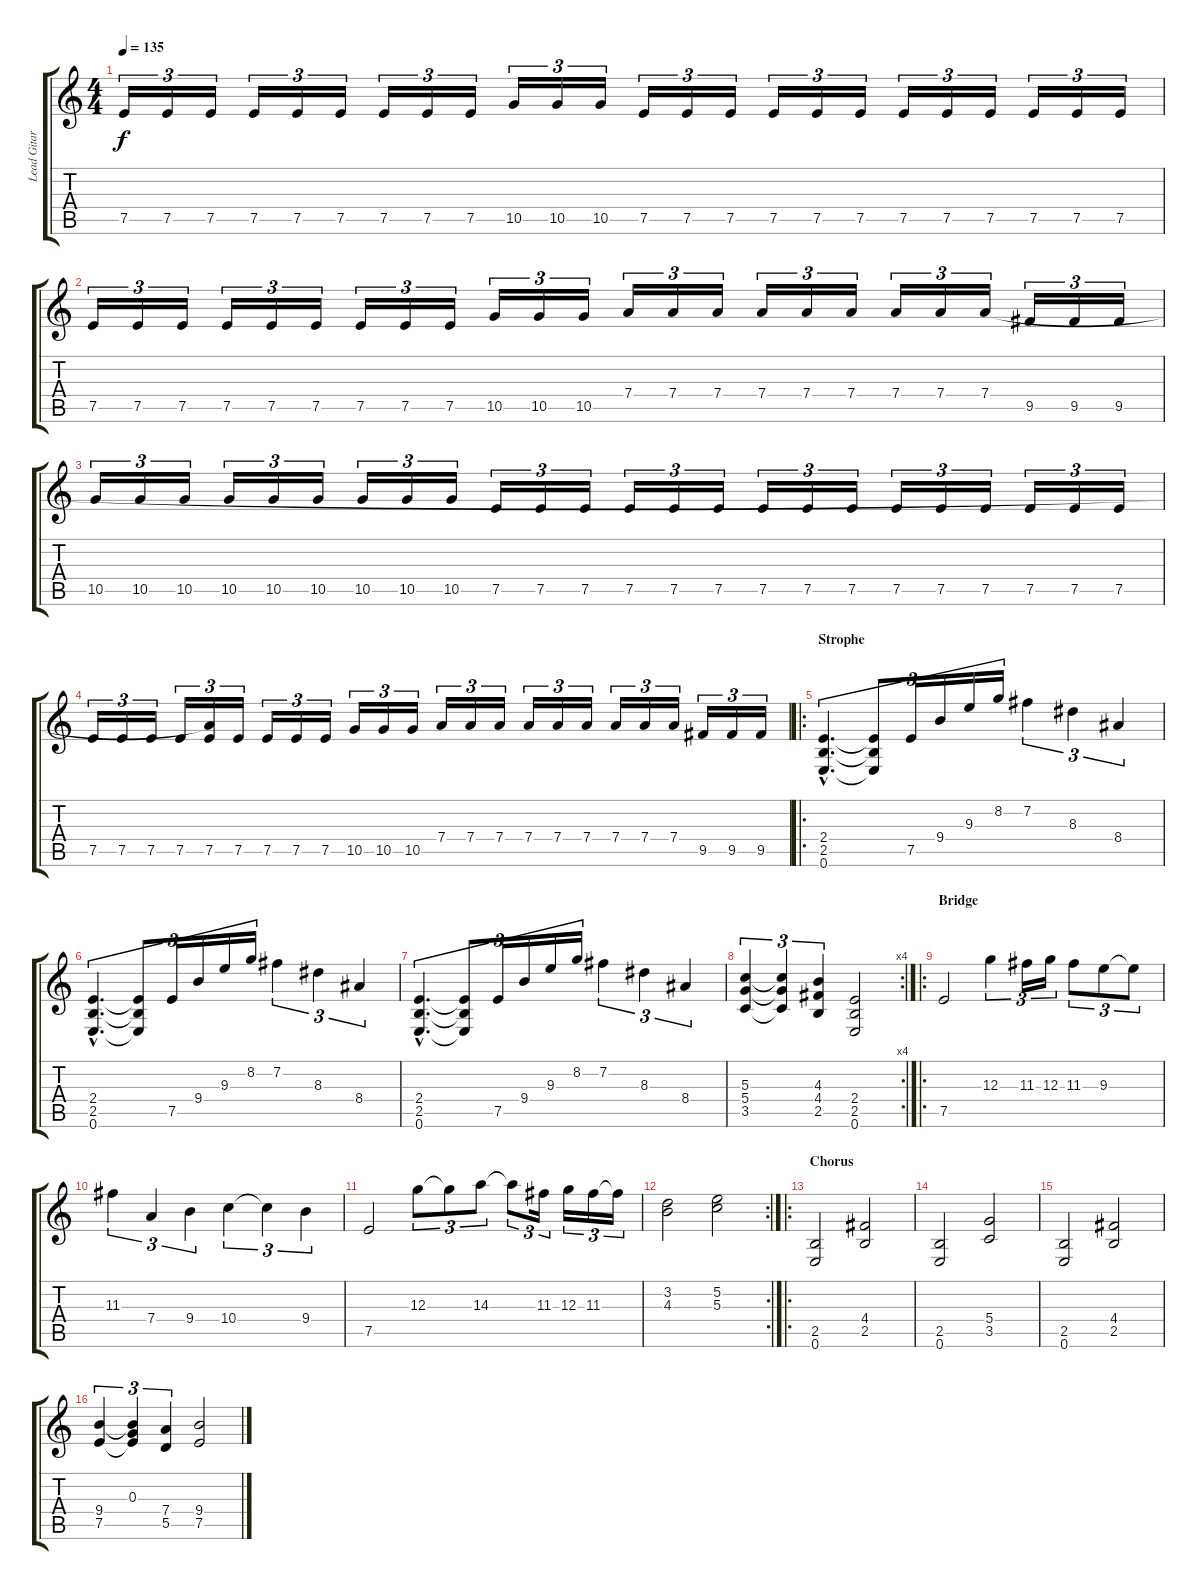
\track ("Lead Gitarre dist." "Lead Gitar") {instrument distortionguitar}
\staff {score tabs}
\tuning (E4 B3 G3 D3 A2 E2) {hide}
\ts (4 4)
\tempo 135
\clef g2
\ks c
7.5.16{tu (3 2) dy f} 7.5.16{tu (3 2)} 7.5.16{tu (3 2)} 7.5.16{tu (3 2)} 7.5.16{tu (3 2)} 7.5.16{tu (3 2)} 7.5.16{tu (3 2)} 7.5.16{tu (3 2)} 7.5.16{tu (3 2)} 10.5.16{tu (3 2)} 10.5.16{tu (3 2)} 10.5.16{tu (3 2)} 7.5.16{tu (3 2)} 7.5.16{tu (3 2)} 7.5.16{tu (3 2)} 7.5.16{tu (3 2)} 7.5.16{tu (3 2)} 7.5.16{tu (3 2)} 7.5.16{tu (3 2)} 7.5.16{tu (3 2)} 7.5.16{tu (3 2)} 7.5.16{tu (3 2)} 7.5.16{tu (3 2)} 7.5.16{tu (3 2)} |
7.5.16{tu (3 2)} 7.5.16{tu (3 2)} 7.5.16{tu (3 2)} 7.5.16{tu (3 2)} 7.5.16{tu (3 2)} 7.5.16{tu (3 2)} 7.5.16{tu (3 2)} 7.5.16{tu (3 2)} 7.5.16{tu (3 2)} 10.5.16{tu (3 2)} 10.5.16{tu (3 2)} 10.5.16{tu (3 2)} 7.4.16{tu (3 2)} 7.4.16{tu (3 2)} 7.4.16{tu (3 2)} 7.4.16{tu (3 2)} 7.4.16{tu (3 2)} 7.4.16{tu (3 2)} 7.4.16{tu (3 2)} 7.4.16{tu (3 2)} 7.4.16{tu (3 2)} 9.5.16{tu (3 2)} 9.5.16{tu (3 2)} 9.5.16{tu (3 2)} |
10.5.16{tu (3 2)} 10.5.16{tu (3 2)} 10.5.16{tu (3 2)} 10.5.16{tu (3 2)} 10.5.16{tu (3 2)} 10.5.16{tu (3 2)} 10.5.16{tu (3 2)} 10.5.16{tu (3 2)} 10.5.16{tu (3 2)} 7.5.16{tu (3 2)} 7.5.16{tu (3 2)} 7.5.16{tu (3 2)} 7.5.16{tu (3 2)} 7.5.16{tu (3 2)} 7.5.16{tu (3 2)} 7.5.16{tu (3 2)} 7.5.16{tu (3 2)} 7.5.16{tu (3 2)} 7.5.16{tu (3 2)} 7.5.16{tu (3 2)} 7.5.16{tu (3 2)} 7.5.16{tu (3 2)} 7.5.16{tu (3 2)} 7.5.16{tu (3 2)} |
7.5.16{tu (3 2)} 7.5.16{tu (3 2)} 7.5.16{tu (3 2)} 7.5.16{tu (3 2)} (7.4{t} 7.5).16{tu (3 2)} 7.5.16{tu (3 2)} 7.5.16{tu (3 2)} 7.5.16{tu (3 2)} 7.5.16{tu (3 2)} 10.5.16{tu (3 2)} 10.5.16{tu (3 2)} 10.5.16{tu (3 2)} 7.4.16{tu (3 2)} 7.4.16{tu (3 2)} 7.4.16{tu (3 2)} 7.4.16{tu (3 2)} 7.4.16{tu (3 2)} 7.4.16{tu (3 2)} 7.4.16{tu (3 2)} 7.4.16{tu (3 2)} 7.4.16{tu (3 2)} 9.5.16{tu (3 2)} 9.5.16{tu (3 2)} 9.5.16{tu (3 2)} |
\ro
\section ("" "Strophe")
(2.4{hac} 2.5{hac} 0.6{hac}).4{d tu (3 2)} (2.4{t} 2.5{t} 0.6{t}).8{tu (3 2)} 7.5.16{tu (3 2)} 9.4.16{tu (3 2)} 9.3.16{tu (3 2)} 8.2.16{tu (3 2)} 7.2.4{tu (3 2)} 8.3.4{tu (3 2)} 8.4.4{tu (3 2)} |
(2.4{hac} 2.5{hac} 0.6{hac}).4{d tu (3 2)} (2.4{t} 2.5{t} 0.6{t}).8{tu (3 2)} 7.5.16{tu (3 2)} 9.4.16{tu (3 2)} 9.3.16{tu (3 2)} 8.2.16{tu (3 2)} 7.2.4{tu (3 2)} 8.3.4{tu (3 2)} 8.4.4{tu (3 2)} |
(2.4{hac} 2.5{hac} 0.6{hac}).4{d tu (3 2)} (2.4{t} 2.5{t} 0.6{t}).8{tu (3 2)} 7.5.16{tu (3 2)} 9.4.16{tu (3 2)} 9.3.16{tu (3 2)} 8.2.16{tu (3 2)} 7.2.4{tu (3 2)} 8.3.4{tu (3 2)} 8.4.4{tu (3 2)} |
\rc 4
(5.3 5.4 3.5).4{tu (3 2)} (5.3{t} 5.4{t} 3.5{t}).4{tu (3 2)} (4.3 4.4 2.5).4{tu (3 2)} (2.4 2.5 0.6).2 |
\ro
\section ("" "Bridge")
7.5.2 12.3.4{tu (3 2)} 11.3.16{tu (3 2)} 12.3.16{tu (3 2)} 11.3.8{tu (3 2)} 9.3.8{tu (3 2)} 9.3{t}.8{tu (3 2)} |
11.3.4{tu (3 2)} 7.4.4{tu (3 2)} 9.4.4{tu (3 2)} 10.4.4{tu (3 2)} 10.4{t}.4{tu (3 2)} 9.4.4{tu (3 2)} |
7.5.2 12.3.8{tu (3 2)} 12.3{t}.8{tu (3 2)} 14.3.8{tu (3 2)} 14.3{t}.8{tu (3 2)} 11.3.16{tu (3 2)} 12.3.16{tu (3 2)} 11.3.16{tu (3 2)} 11.3{t}.16{tu (3 2)} |
\rc 2
(3.2 4.3).2 (5.2 5.3).2 |
\ro
\section ("" "Chorus")
(2.5 0.6).2 (4.4 2.5).2 |
(2.5 0.6).2 (5.4 3.5).2 |
(2.5 0.6).2 (4.4 2.5).2 |
(9.4 7.5).4{tu (3 2)} (0.3 9.4{t} 7.5{t}).4{tu (3 2)} (7.4 5.5).4{tu (3 2)} (9.4 7.5).2
